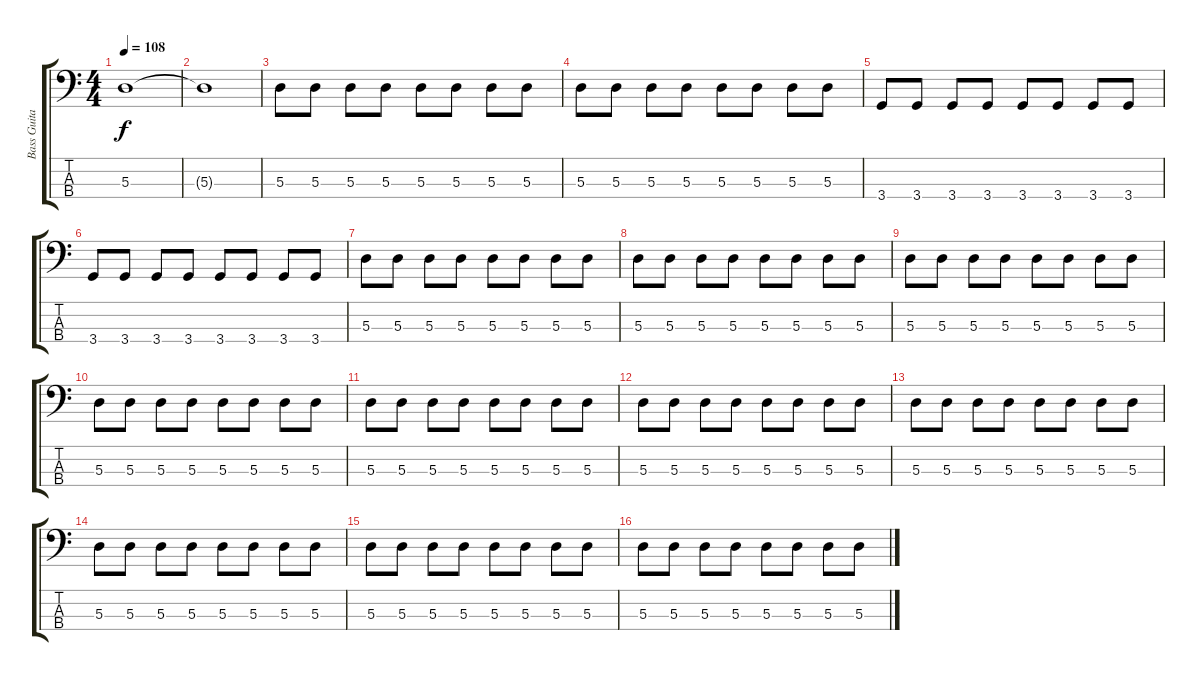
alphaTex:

\track ("Bass Guitar" "Bass Guita") {instrument electricbassfinger}
\staff {score tabs}
\tuning (G2 D2 A1 E1) {hide}
\ts (4 4)
\tempo 108
\clef f4
\ks c
5.3.1{dy f} |
5.3{t}.1 |
5.3.8 5.3.8 5.3.8 5.3.8 5.3.8 5.3.8 5.3.8 5.3.8 |
5.3.8 5.3.8 5.3.8 5.3.8 5.3.8 5.3.8 5.3.8 5.3.8 |
3.4.8 3.4.8 3.4.8 3.4.8 3.4.8 3.4.8 3.4.8 3.4.8 |
3.4.8 3.4.8 3.4.8 3.4.8 3.4.8 3.4.8 3.4.8 3.4.8 |
5.3.8 5.3.8 5.3.8 5.3.8 5.3.8 5.3.8 5.3.8 5.3.8 |
5.3.8 5.3.8 5.3.8 5.3.8 5.3.8 5.3.8 5.3.8 5.3.8 |
5.3.8 5.3.8 5.3.8 5.3.8 5.3.8 5.3.8 5.3.8 5.3.8 |
5.3.8 5.3.8 5.3.8 5.3.8 5.3.8 5.3.8 5.3.8 5.3.8 |
5.3.8 5.3.8 5.3.8 5.3.8 5.3.8 5.3.8 5.3.8 5.3.8 |
5.3.8 5.3.8 5.3.8 5.3.8 5.3.8 5.3.8 5.3.8 5.3.8 |
5.3.8 5.3.8 5.3.8 5.3.8 5.3.8 5.3.8 5.3.8 5.3.8 |
5.3.8 5.3.8 5.3.8 5.3.8 5.3.8 5.3.8 5.3.8 5.3.8 |
5.3.8 5.3.8 5.3.8 5.3.8 5.3.8 5.3.8 5.3.8 5.3.8 |
5.3.8 5.3.8 5.3.8 5.3.8 5.3.8 5.3.8 5.3.8 5.3.8
